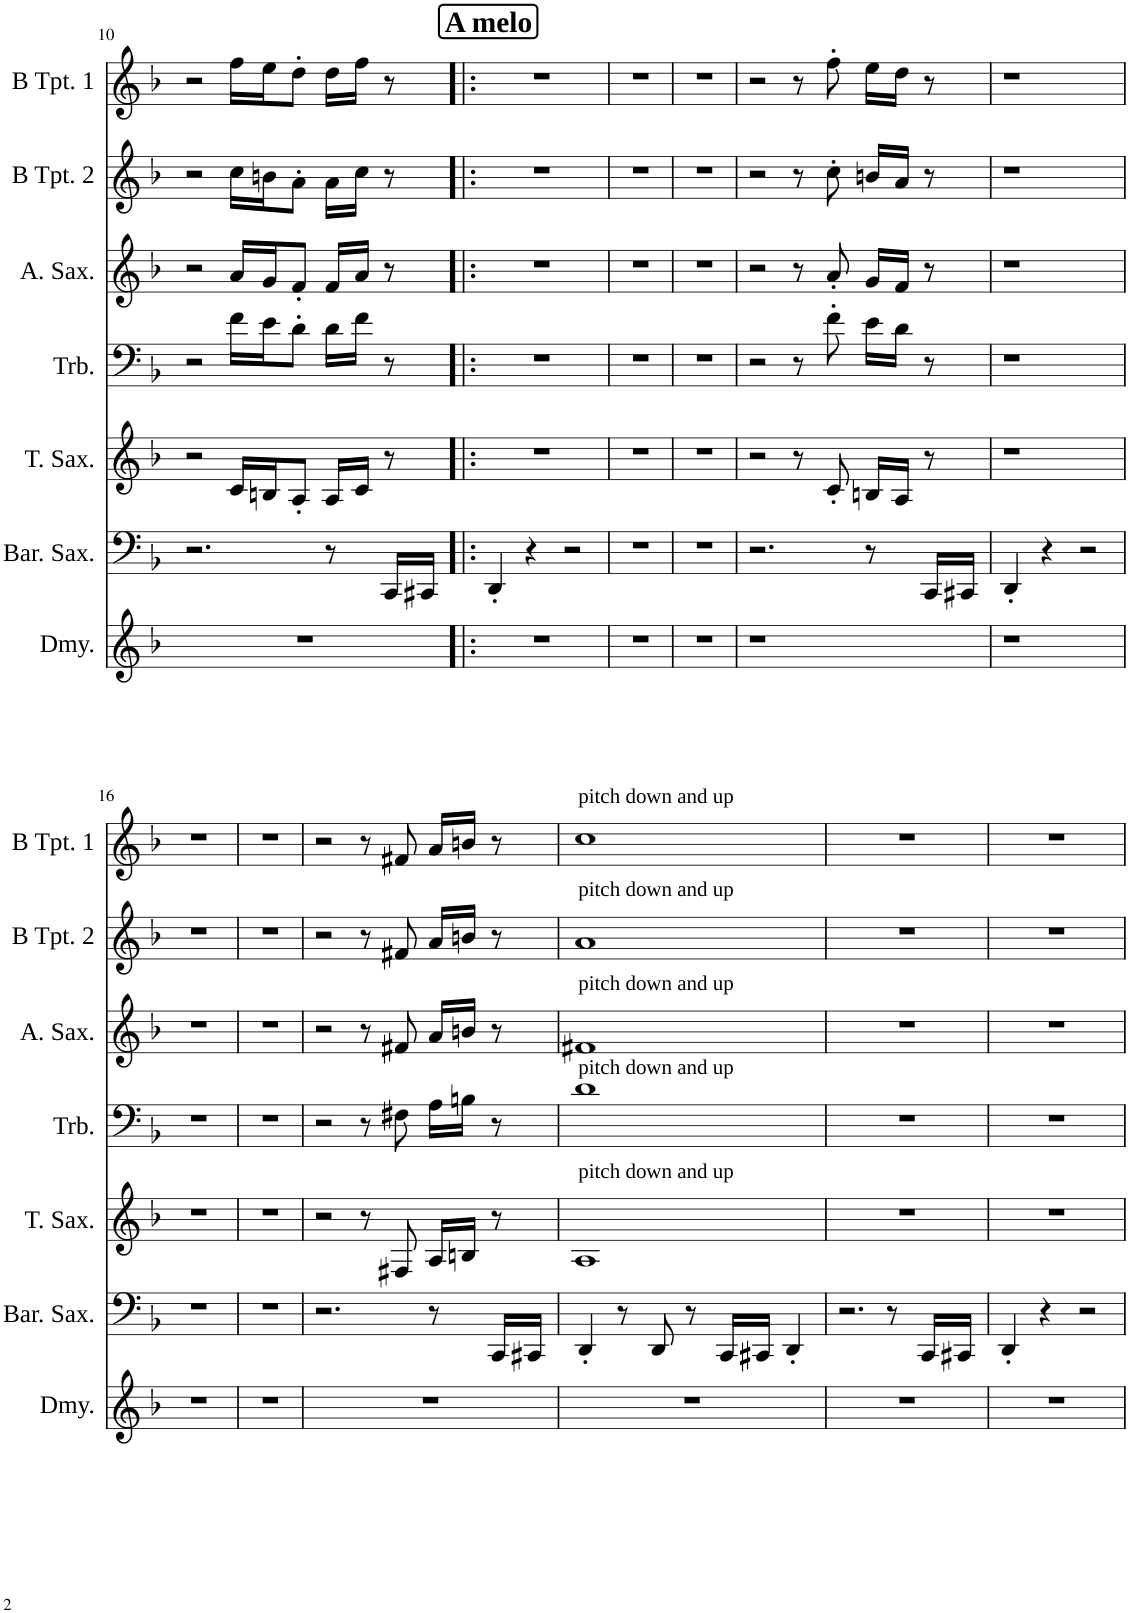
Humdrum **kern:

**kern	**kern	**kern	**kern	**kern	**kern	**kern
*part7	*part6	*part5	*part4	*part3	*part2	*part1
*staff7	*staff6	*staff5	*staff4	*staff3	*staff2	*staff1
*I"Dummy	*I"Baritone Saxophone	*I"Tenor Saxophone	*I"Trombone	*I"Alto Saxophone	*I"B Trumpet  2	*I"B Trumpet 1
*I'Dmy.	*I'Bar. Sax.	*I'T. Sax.	*I'Trb.	*I'A. Sax.	*I'B Tpt. 2	*I'B Tpt. 1
!!LO:PB:g=z
*clefG2	*clefF4	*clefG2	*clefF4	*clefG2	*clefG2	*clefG2
*ITrd7c12	*ITrd12c21	*ITrd8c14	*	*ITrd5c9	*ITrd1c2	*ITrd1c2
*k[b-]	*k[b-]	*k[b-]	*k[b-]	*k[b-]	*k[b-]	*k[b-]
*M4/4	*M4/4	*M4/4	*M4/4	*M4/4	*M4/4	*M4/4
=10	=10	=10	=10	=10	=10	=10
1r	2.r	2r	2r	2r	2r	2r
.	.	16c/LL	16f\LL	16a/LL	16cc\LL	16ff\LL
.	.	16Bn/J	16e\J	16g/J	16bn\J	16ee\J
.	.	8A'/J	8d'\J	8f'/J	8a'\J	8dd'\J
.	8r	16A/LL	16d\LL	16f/LL	16a\LL	16dd\LL
.	.	16c/JJ	16f\JJ	16a/JJ	16cc\JJ	16ff\JJ
.	16CC/LL	8r	8r	8r	8r	8r
.	16CC#X/JJ	.	.	.	.	.
=11!|:	=11!|:	=11!|:	=11!|:	=11!|:	=11!|:	=11!|:
!	!	!	!	!	!	!LO:TX:a:B:t=A melo
1r	4DD'/	1r	1r	1r	1r	1r
.	4r	.	.	.	.	.
.	2r	.	.	.	.	.
=12	=12	=12	=12	=12	=12	=12
1r	1r	1r	1r	1r	1r	1r
=13	=13	=13	=13	=13	=13	=13
1r	1r	1r	1r	1r	1r	1r
=14	=14	=14	=14	=14	=14	=14
1r	2.r	2r	2r	2r	2r	2r
.	.	8r	8r	8r	8r	8r
.	.	8c'/	8f'\	8a'/	8cc'\	8ff'\
.	8r	16Bn/LL	16e\LL	16g/LL	16bn/LL	16ee\LL
.	.	16A/JJ	16d\JJ	16f/JJ	16a/JJ	16dd\JJ
.	16CC/LL	8r	8r	8r	8r	8r
.	16CC#X/JJ	.	.	.	.	.
=15	=15	=15	=15	=15	=15	=15
1r	4DD'/	1r	1r	1r	1r	1r
.	4r	.	.	.	.	.
.	2r	.	.	.	.	.
!!LO:LB:g=z
=16	=16	=16	=16	=16	=16	=16
1r	1r	1r	1r	1r	1r	1r
=17	=17	=17	=17	=17	=17	=17
1r	1r	1r	1r	1r	1r	1r
=18	=18	=18	=18	=18	=18	=18
1r	2.r	2r	2r	2r	2r	2r
.	.	8r	8r	8r	8r	8r
.	.	8F#X/	8F#X\	8f#X/	8f#X/	8f#X/
.	8r	16A/LL	16A\LL	16a/LL	16a/LL	16a/LL
.	.	16Bn/JJ	16Bn\JJ	16bn/JJ	16bn/JJ	16bn/JJ
.	16CC/LL	8r	8r	8r	8r	8r
.	16CC#X/JJ	.	.	.	.	.
=19	=19	=19	=19	=19	=19	=19
!	!	!	!	!	!	!LO:TX:a:t=pitch down and up
!	!	!	!	!	!LO:TX:a:t=pitch down and up	!
!	!	!	!	!LO:TX:a:t=pitch down and up	!	!
!	!	!	!LO:TX:a:t=pitch down and up	!	!	!
!	!	!LO:TX:a:t=pitch down and up	!	!	!	!
1r	4DD'/	1A	1d	1f#X	1a	1cc
.	8r	.	.	.	.	.
.	8DD/	.	.	.	.	.
.	8r	.	.	.	.	.
.	16CC/LL	.	.	.	.	.
.	16CC#X/JJ	.	.	.	.	.
.	4DD'/	.	.	.	.	.
=20	=20	=20	=20	=20	=20	=20
1r	2.r	1r	1r	1r	1r	1r
.	8r	.	.	.	.	.
.	16CC/LL	.	.	.	.	.
.	16CC#X/JJ	.	.	.	.	.
=21	=21	=21	=21	=21	=21	=21
1r	4DD'/	1r	1r	1r	1r	1r
.	4r	.	.	.	.	.
.	2r	.	.	.	.	.
=	=	=	=	=	=	=
*-	*-	*-	*-	*-	*-	*-
